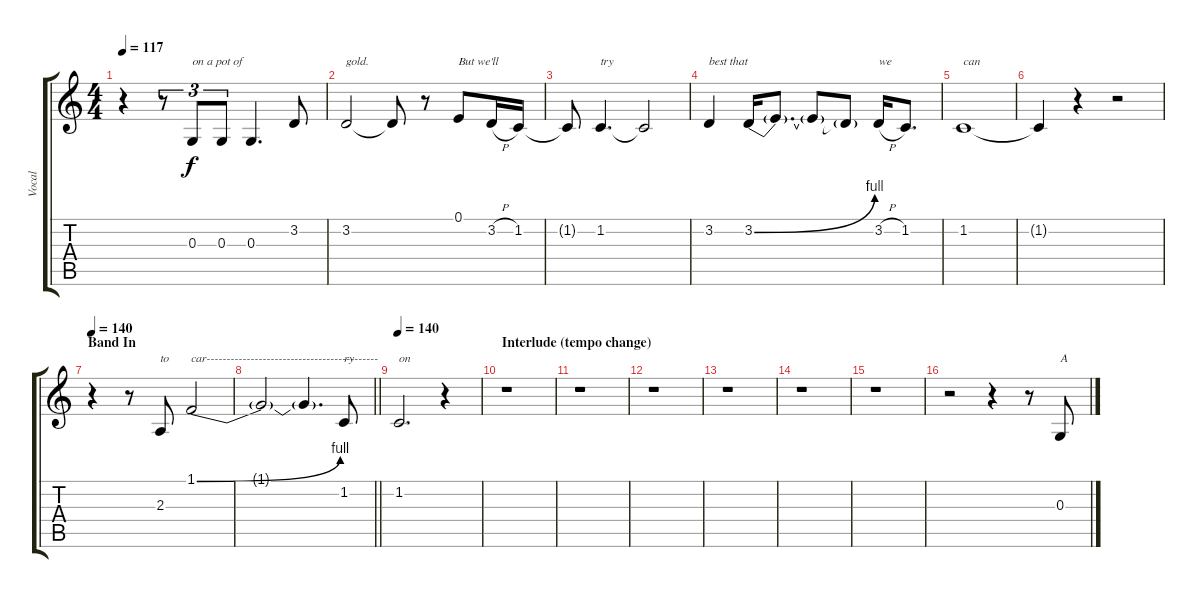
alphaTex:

\track ("Vocal" "Vocal") {instrument tenorsax}
\staff {score tabs}
\tuning (E4 B3 G3 D3 A2 E2) {hide}
\ts (4 4)
\tempo 117
\clef g2
\ks c
r.4{dy f} r.8{tu (3 2)} 0.3.8{tu (3 2) txt "on a pot of"} 0.3.8{tu (3 2)} 0.3.4{d} 3.2.8 |
3.2.2{txt "gold."} 3.2{t}.8 r.8 0.1.8{txt "But we'll"} 3.2{h}.16 1.2.16 |
1.2{t}.8 1.2.4{d txt "try"} 1.2{t}.2 |
3.2.4{txt "best that"} 3.2{be (bend 0 0 60 4)}.16 3.2{t}.8{d} 3.2{t}.8 3.2{t}.8 3.2{h}.16{txt "we"} 1.2.8{d} |
1.2.1{txt "can"} |
1.2{t}.4 r.4 r.2 |
\section ("" "Band In")
\tempo 140
r.4 r.8 2.3.8{txt "to"} 1.1{be (bend 0 0 60 4)}.2{txt "car-------------------------------------------"} |
\barLineRight lightlight
1.1{t}.2 1.1{t}.4{d} 1.2.8{txt "ry"} |
\tempo 140
1.2.2{d txt "on"} r.4 |
\section ("" "Interlude (tempo change)")
r.1 |
r.1 |
r.1 |
r.1 |
r.1 |
r.1 |
r.2 r.4 r.8 0.3.8{txt "A"}
